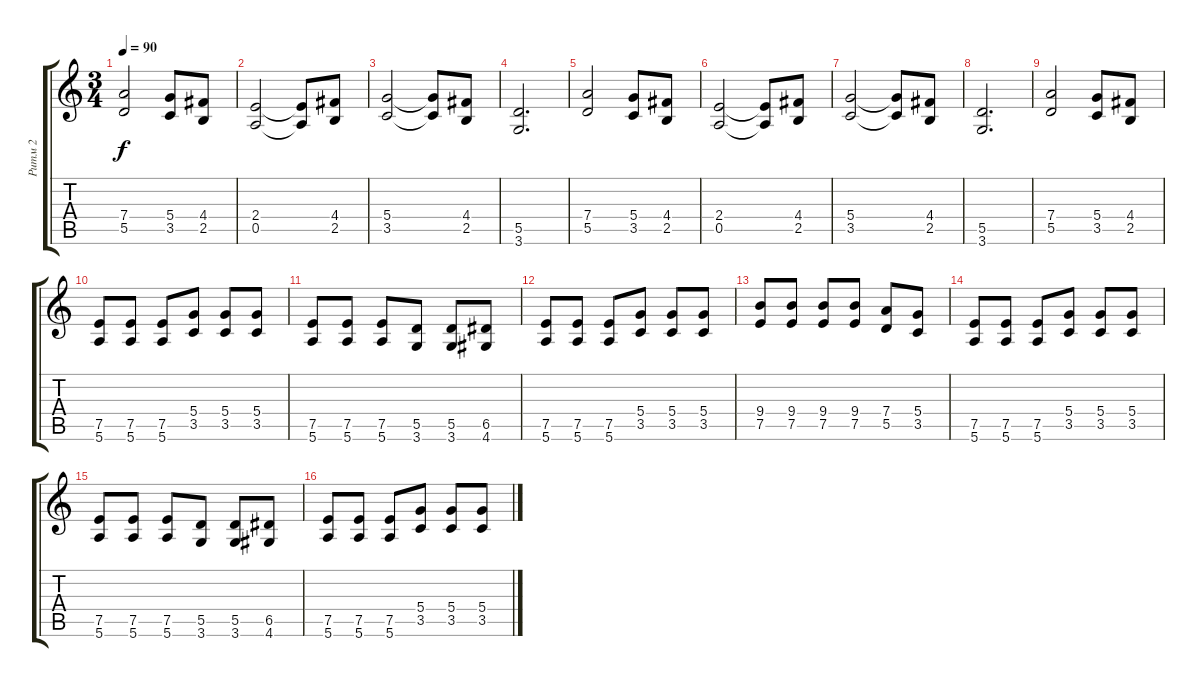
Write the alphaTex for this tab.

\track ("Ритм 2" "Ритм 2") {instrument distortionguitar}
\staff {score tabs}
\tuning (E4 B3 G3 D3 A2 E2) {hide}
\ts (3 4)
\tempo 90
\clef g2
\ks c
(7.4 5.5).2{dy f} (5.4 3.5).8 (4.4 2.5).8 |
(2.4 0.5).2 (2.4{t} 0.5{t}).8 (4.4 2.5).8 |
(5.4 3.5).2 (5.4{t} 3.5{t}).8 (4.4 2.5).8 |
(5.5 3.6).2{d} |
(7.4 5.5).2 (5.4 3.5).8 (4.4 2.5).8 |
(2.4 0.5).2 (2.4{t} 0.5{t}).8 (4.4 2.5).8 |
(5.4 3.5).2 (5.4{t} 3.5{t}).8 (4.4 2.5).8 |
(5.5 3.6).2{d} |
(7.4 5.5).2 (5.4 3.5).8 (4.4 2.5).8 |
(7.5 5.6).8 (7.5 5.6).8 (7.5 5.6).8 (5.4 3.5).8 (5.4 3.5).8 (5.4 3.5).8 |
(7.5 5.6).8 (7.5 5.6).8 (7.5 5.6).8 (5.5 3.6).8 (5.5 3.6).8 (6.5 4.6).8 |
(7.5 5.6).8 (7.5 5.6).8 (7.5 5.6).8 (5.4 3.5).8 (5.4 3.5).8 (5.4 3.5).8 |
(9.4 7.5).8 (9.4 7.5).8 (9.4 7.5).8 (9.4 7.5).8 (7.4 5.5).8 (5.4 3.5).8 |
(7.5 5.6).8 (7.5 5.6).8 (7.5 5.6).8 (5.4 3.5).8 (5.4 3.5).8 (5.4 3.5).8 |
(7.5 5.6).8 (7.5 5.6).8 (7.5 5.6).8 (5.5 3.6).8 (5.5 3.6).8 (6.5 4.6).8 |
(7.5 5.6).8 (7.5 5.6).8 (7.5 5.6).8 (5.4 3.5).8 (5.4 3.5).8 (5.4 3.5).8
